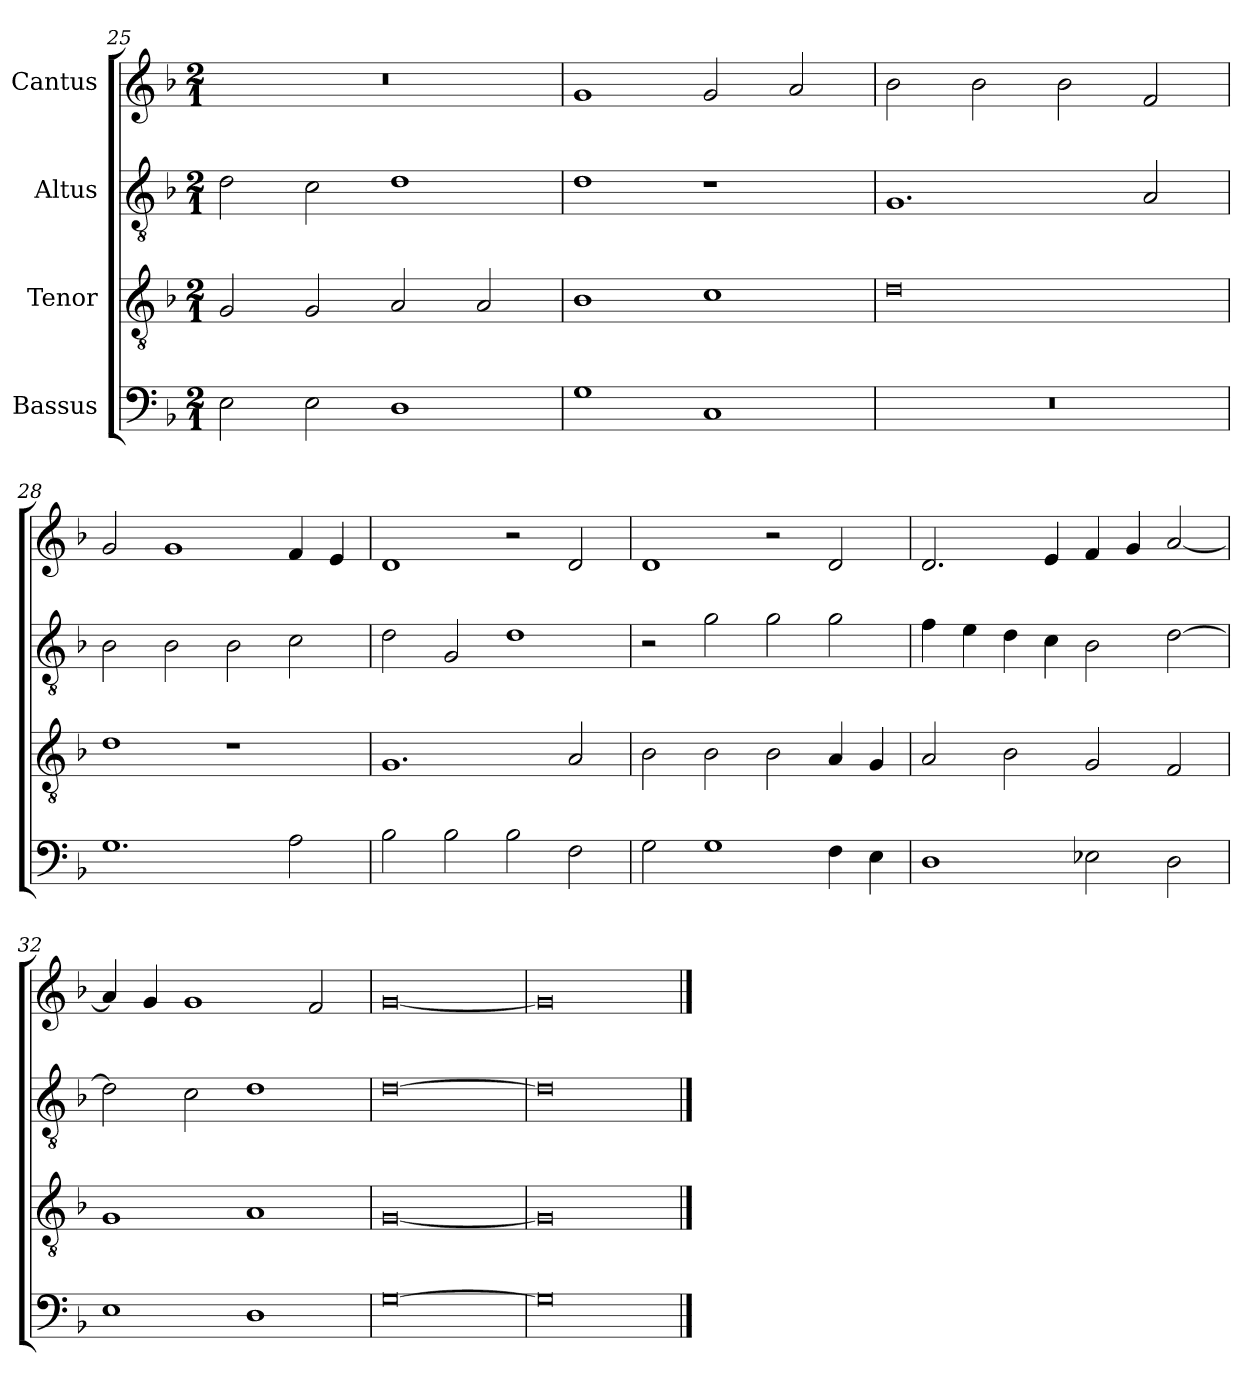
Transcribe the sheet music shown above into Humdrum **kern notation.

**kern	**kern	**kern	**kern
*part4	*part3	*part2	*part1
*staff4	*staff3	*staff2	*staff1
*I"Bassus	*I"Tenor	*I"Altus	*I"Cantus
*clefF4	*clefGv2	*clefGv2	*clefG2
*	*ITrd7c12	*ITrd7c12	*
*k[b-]	*k[b-]	*k[b-]	*k[b-]
*F:	*F:	*F:	*F:
*M2/1	*M2/1	*M2/1	*M2/1
=25	=25	=25	=25
!	!	!	!LO:N:vis=1
2Ei\	2GGi/	2Di\	0r
2Ei\	2GGi/	2Ci\	.
1Di	2AAi/	1Di	.
.	2AAi/	.	.
!!LO:PB:g=z
=26	=26	=26	=26
1Gi	1BB-i	1Di	1gi
1Ci	1Ci	1r	2gi/
.	.	.	2ai/
=27	=27	=27	=27
!LO:N:vis=1	!	!	!
0r	0Di	1.GGi	2b-i\
.	.	.	2b-i\
.	.	.	2b-i\
.	.	2AAi/	2fi/
=28	=28	=28	=28
1.Gi	1Di	2BB-i\	2gi/
.	.	2BB-i\	1gi
.	1r	2BB-i\	.
2Ai\	.	2Ci\	4fi/
.	.	.	4ei/
=29	=29	=29	=29
2B-i\	1.GGi	2Di\	1di
2B-i\	.	2GGi/	.
2B-i\	.	1Di	2r
2Fi\	2AAi/	.	2di/
!!LO:LB:g=z
=30	=30	=30	=30
2Gi\	2BB-i\	2r	1di
1Gi	2BB-i\	2Gi\	.
.	2BB-i\	2Gi\	2r
4Fi\	4AAi/	2Gi\	2di/
4Ei\	4GGi/	.	.
=31	=31	=31	=31
1Di	2AAi/	4Fi\	2.di/
.	.	4Ei\	.
.	2BB-i\	4Di\	.
.	.	4Ci\	4ei/
2E-Xi\	2GGi/	2BB-i\	4fi/
.	.	.	4gi/
2Di\	2FFi/	[>2Di\	[<2ai/
=32	=32	=32	=32
1Ei	1GGi	2Di\]	4ai/]
.	.	.	4gi/
.	.	2Ci\	1gi
1Di	1AAi	1Di	.
.	.	.	2fi/
=33	=33	=33	=33
[>0Gi	[<0GGi	[>0Di	[<0gi
=34	=34	=34	=34
0Gi]	0GGi]	0Di]	0gi]
==	==	==	==
*-	*-	*-	*-
